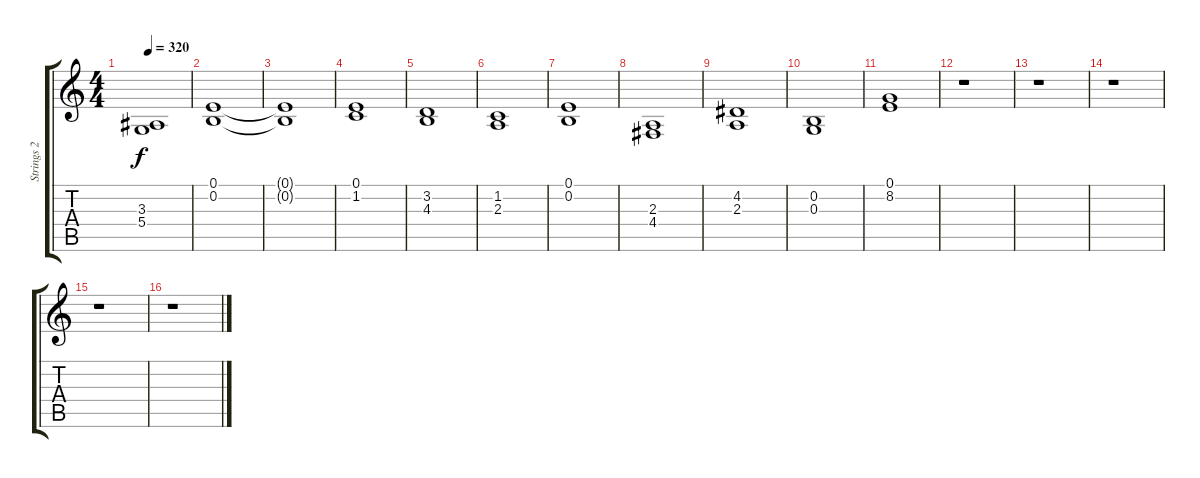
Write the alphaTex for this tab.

\track ("Strings 2" "Strings 2") {instrument stringensemble1}
\staff {score tabs}
\tuning (E4 B3 G3 D3 A2 E2) {hide}
\ts (4 4)
\tempo 320
\clef g2
\ks c
(3.3 5.4).1{dy f} |
(0.1 0.2).1 |
(0.1{t} 0.2{t}).1 |
(0.1 1.2).1 |
(3.2 4.3).1 |
(1.2 2.3).1 |
(0.1 0.2).1 |
(2.3 4.4).1 |
(4.2 2.3).1 |
(0.2 0.3).1 |
(0.1 8.2).1 |
r.1 |
r.1 |
r.1 |
r.1 |
r.1
